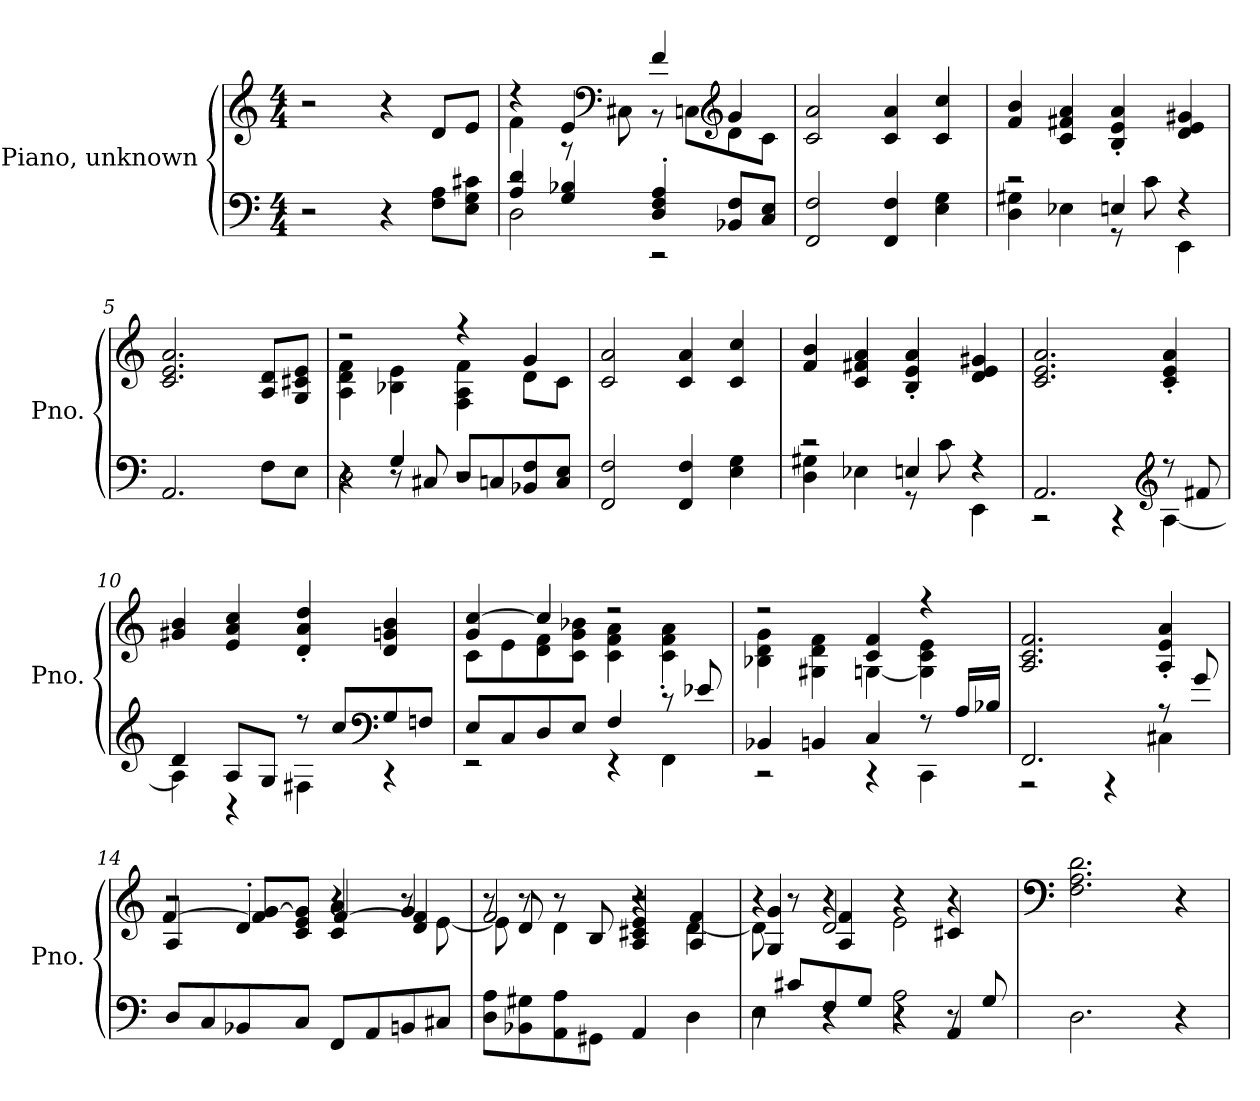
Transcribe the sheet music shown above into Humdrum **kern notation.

**kern	**kern
*part1	*part1
*staff2	*staff1
*I"Piano, unknown	*
*I'Pno.	*
*clefF4	*clefG2
*k[]	*k[]
*M4/4	*M4/4
*MM120	*MM120
=1	=1
2r	2r
4r	4r
8F\ 8A\L	8d/L
8E\ 8G\ 8c#X\J	8e/J
=2	=2
*^	*^
4A/ 4d/	2D\	4r	4f\
4G/ 4B-X/	.	4e/	8r
*	*	*clefF4	*
.	.	.	8C#X\
4D/' 4F/' 4A/'	2r	4f/	8r
.	.	.	8Cn\L
*	*	*clefG2	*
8BB-X/ 8F/L	.	4g/	8d\
8C/ 8E/J	.	.	8c\J
*v	*v	*	*
*	*v	*v
=3	=3
2FF/ 2F/	2c/ 2a/
4FF/ 4F/	4c/ 4a/
4E\ 4G\	4c/ 4cc/
=4	=4
*^	*
2r	4D\ 4G#X\	4f/ 4b/
.	4E-X\	4c/ 4f#X/ 4a/
4En/	8r	4B/' 4e/' 4a/'
.	8c\	.
4r	4EE\	4d/ 4e/ 4g#X/
*v	*v	*
=5	=5
2.AA/	2.c/ 2.e/ 2.a/
8F\L	8A/ 8d/L
8E\J	8G/ 8c#X/ 8e/J
!!LO:LB:g=z
=6	=6
*^	*^
*	*^	*	*
4r	2D\	4r	2r	4A\ 4d\ 4f\
4G/	.	8r	.	4B-X\ 4e\
.	.	8C#X/	.	.
2r	2r	8D/L	4r	4F\ 4A\ 4f\
.	.	8Cn/	.	.
.	.	8BB-X/ 8F/	4g/	8d\L
.	.	8C/ 8E/J	.	8c\J
*v	*v	*v	*	*
*	*v	*v
=7	=7
2FF/ 2F/	2c/ 2a/
4FF/ 4F/	4c/ 4a/
4E\ 4G\	4c/ 4cc/
=8	=8
*^	*
2r	4D\ 4G#X\	4f/ 4b/
.	4E-X\	4c/ 4f#X/ 4a/
4En/	8r	4B/' 4e/' 4a/'
.	8c\	.
4r	4EE\	4d/ 4e/ 4g#X/
=9	=9	=9
2.AA/	2r	2.c/ 2.e/ 2.a/
.	4r	.
*clefG2	*	*
8r	[4A\	4c/' 4e/' 4a/'
8f#X/	.	.
=10	=10	=10
4d/	4A\]	4g#X/ 4b/
8A/L	4r	4e/ 4a/ 4cc/
8G/J	.	.
8r	4F#X\	4d/' 4a/' 4dd/'
8cc/L	.	.
*clefF4	*	*
8G/	4r	4d/ 4gn/ 4b/
8Fn/J	.	.
!!LO:LB:g=z
=11	=11	=11
*	*	*^
8E/L	2r	4g/ [4cc/	8c\L
8C/	.	.	8e\
8D/	.	4cc/]	8d\ 8f\
8E/J	.	.	8c\ 8g\ 8b-X\J
4F/	4r	2r	4c\ 4f\ 4a\
8r	4FF\	.	4c\' 4f\' 4a\'
8e-X/	.	.	.
=12	=12	=12	=12
4BB-X/	2r	2r	4B-X\ 4d\ 4g\
4BBn/	.	.	4G#X\ 4d\ 4f\
4C/	4r	4c/ 4f/	[4Gn\
8r	4CC\	4r	4G\] 4c\ 4e\
16A/LL	.	.	.
16B-X/JJ	.	.	.
*	*	*v	*v
=13	=13	=13
2.FF/	2r	2.A/ 2.c/ 2.f/
.	4r	.
8r	4C#X\	4A/' 4e/' 4a/'
8g/	.	.
*v	*v	*
=14	=14
*	*^
*	*	*^
8D/L	4A/	2r	[4f/
8C/	.	.	.
8BB-X/	4d'/	.	8f/] [8g/L
8C/J	.	.	8c/ 8e/ 8g/]J
8FF/L	4c/ 4a/	4r	[4f/
8AA/	.	.	.
8BBn/	4g/	8r	4d/ 4f/]
8C#X/J	.	[8e\	.
!!LO:LB:g=z	!!	!!
=15	=15	=15	=15
8D\ 8A\L	2f/	8e\]	8r
8BB-X\ 8G#X\	.	8r	8d/
8AA\ 8A\	.	4d\	8r
8GG#X\J	.	.	8B/
4AA/	2r	4r	4A/ 4c#X/ 4e/
4D\	.	[4d\	4A/ 4f/
=16	=16	=16	=16
*^	*	*	*
*	*^	*	*	*
8r	4E\	2r	4r	8d\]	4G/ 4g/
8c#X/L	.	.	.	8r	.
8F/	4r	.	2d/	4r	4A/ 4f/
8G/J	.	.	.	.	.
4r	2A\	4r	.	2e\	4r
8r	.	4AA/	4r	.	4c#X/
8G/	.	.	.	.	.
*v	*v	*v	*	*	*
*	*v	*v	*v
=17	=17
*	*clefF4
2.D\	2.F\ 2.A\ 2.d\
4r	4r
=	=
*-	*-
